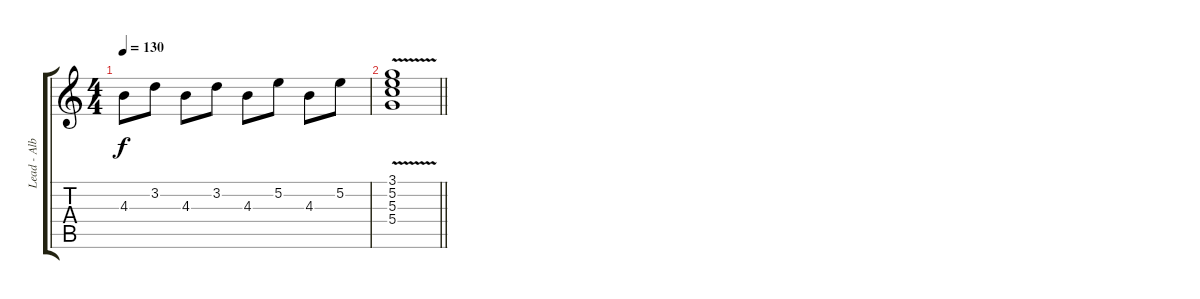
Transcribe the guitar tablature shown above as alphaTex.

\track ("Lead - Albert" "Lead - Alb") {instrument distortionguitar}
\staff {score tabs}
\tuning (E4 B3 G3 D3 A2 E2) {hide}
\ts (4 4)
\tempo 130
\clef g2
\ks c
4.3.8{dy f} 3.2.8 4.3.8 3.2.8 4.3.8 5.2.8 4.3.8 5.2.8 |
\barLineRight lightlight
(3.1 5.2{v} 5.3 5.4).1
